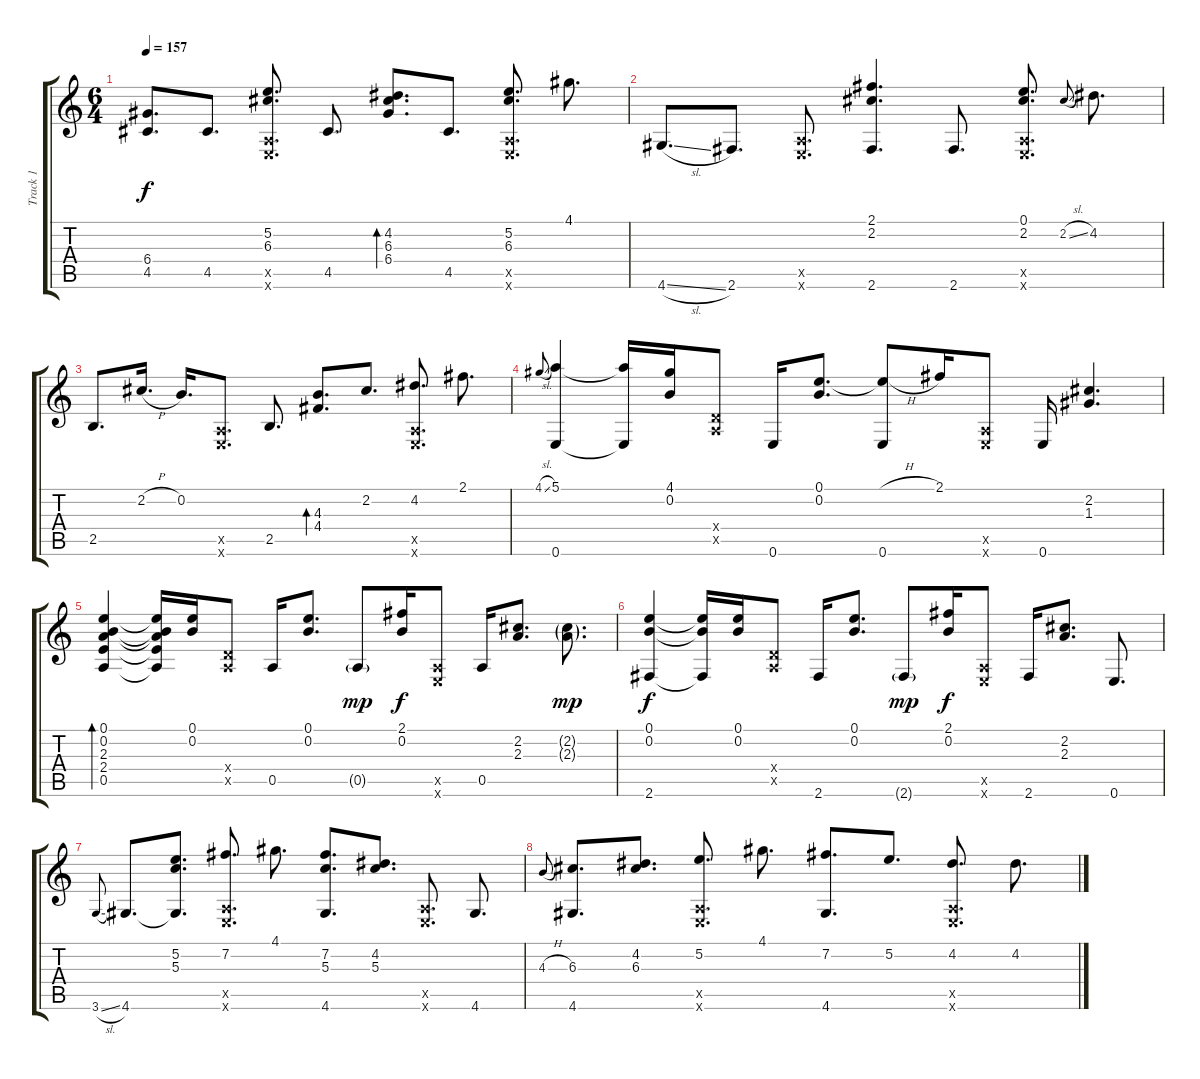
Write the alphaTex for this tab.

\track ("Track 1" "Track 1") {instrument acousticguitarsteel}
\staff {score tabs}
\tuning (E4 B3 G3 D3 A2 E2) {hide}
\ts (6 4)
\tempo 157
\clef g2
\ks c
(6.4 4.5).8{d dy f} 4.5.8{d} (5.2 6.3 0.5{x} 0.6{x}).8{d} 4.5.8{d} (4.2 6.3 6.4).8{d bd 120} 4.5.8{d} (5.2 6.3 0.5{x} 0.6{x}).8{d} 4.1.8{d} |
4.6{sl}.8{d} 2.6.8{d} (0.5{x} 0.6{x}).8{d} (2.1 2.2 2.6).4{d} 2.6.8{d} (0.1 2.2 0.5{x} 0.6{x}).8{d} 2.2{sl}.8{gr onbeat} 4.2.8{d} |
2.5.8{d} 2.2{h}.16{d} 0.2.16{d} (0.5{x} 0.6{x}).8{d} 2.5.8{d} (4.3 4.4).8{d bd 120} 2.2.8{d} (4.2 0.5{x} 0.6{x}).8{d} 2.1.8{d} |
4.1{sl}.8{gr onbeat} (5.1 0.6).4 (5.1{t} 0.6{t}).16 (4.1 0.2).16 (0.4{x} 0.5{x}).8 0.6.16 (0.1 0.2).8{d} (0.1{h t} 0.6).8 2.1.16 (0.5{x} 0.6{x}).8 0.6.16 (2.2 1.3).4{d} |
(0.1 0.2 2.3 2.4 0.5).4{bd 120} (0.1{t} 0.2{t} 2.3{t} 2.4{t} 0.5{t}).16 (0.1 0.2).16 (0.4{x} 0.5{x}).8 0.5.16 (0.1 0.2).8{d} 0.5{g}.8{dy mp} (2.1 0.2).16{dy f} (0.5{x} 0.6{x}).8 0.5.16 (2.2 2.3).8{d} (2.2{g} 2.3{g}).8{d dy mp} |
(0.1 0.2 2.6).4{dy f} (0.1{t} 0.2{t} 2.6{t}).16 (0.1 0.2).16 (0.4{x} 0.5{x}).8 2.6.16 (0.1 0.2).8{d} 2.6{g}.8{dy mp} (2.1 0.2).16{dy f} (0.5{x} 0.6{x}).8 2.6.16 (2.2 2.3).8{d} 0.6.8{d} |
3.6{sl}.8{gr onbeat} 4.6.8{d} (5.2 5.3 4.6{t}).8{d} (7.2 0.5{x} 0.6{x}).8{d} 4.1.8{d} (7.2 5.3 4.6).8{d} (4.2 5.3).8{d} (0.5{x} 0.6{x}).8{d} 4.6.8{d} |
4.3{h}.8{gr onbeat} (6.3 4.6).8{d} (4.2 6.3).8{d} (5.2 0.5{x} 0.6{x}).8{d} 4.1.8{d} (7.2 4.6).8{d} 5.2.8{d} (4.2 0.5{x} 0.6{x}).8{d} 4.2.8{d}
